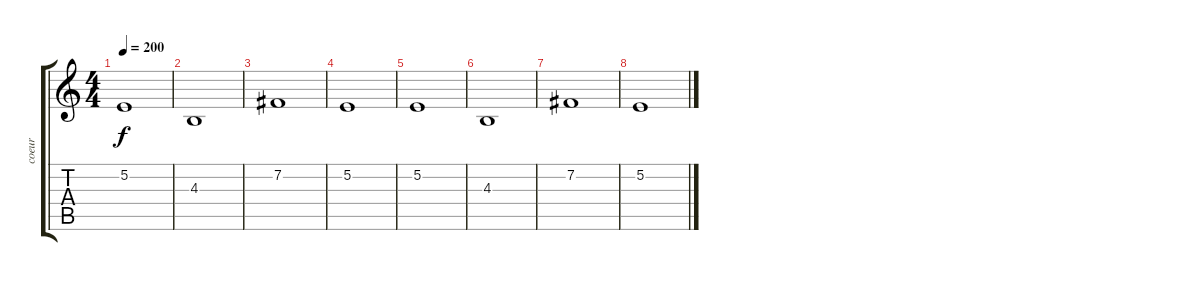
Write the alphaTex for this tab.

\track ("coeur" "coeur") {instrument choiraahs}
\staff {score tabs}
\tuning (E4 B3 G3 D3 A2 E2) {hide}
\ts (4 4)
\tempo 200
\clef g2
\ks c
5.2.1{dy f} |
4.3.1 |
7.2.1 |
5.2.1 |
5.2.1 |
4.3.1 |
7.2.1 |
5.2.1
